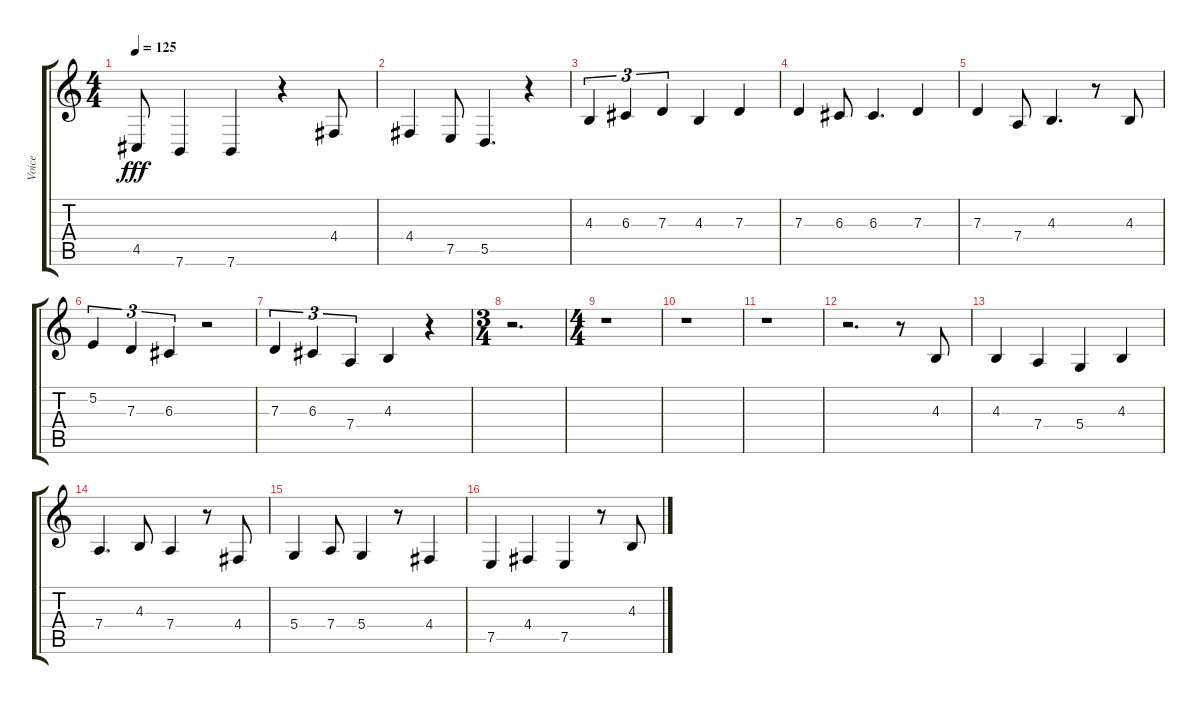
\track ("Voice" "Voice") {instrument shakuhachi}
\staff {score tabs}
\tuning (E4 B3 G3 D3 A2 E2) {hide}
\ts (4 4)
\tempo 125
\clef g2
\ks c
4.5.8{dy fff} 7.6.4 7.6.4 r.4 4.4.8 |
4.4.4 7.5.8 5.5.4{d} r.4 |
4.3.4{tu (3 2)} 6.3.4{tu (3 2)} 7.3.4{tu (3 2)} 4.3.4 7.3.4 |
7.3.4 6.3.8 6.3.4{d} 7.3.4 |
7.3.4 7.4.8 4.3.4{d} r.8 4.3.8 |
5.2.4{tu (3 2)} 7.3.4{tu (3 2)} 6.3.4{tu (3 2)} r.2 |
7.3.4{tu (3 2)} 6.3.4{tu (3 2)} 7.4.4{tu (3 2)} 4.3.4 r.4 |
\ts (3 4)
r.2{d} |
\ts (4 4)
r.1 |
r.1 |
r.1 |
r.2{d} r.8 4.3.8 |
4.3.4 7.4.4 5.4.4 4.3.4 |
7.4.4{d} 4.3.8 7.4.4 r.8 4.4.8 |
5.4.4 7.4.8 5.4.4 r.8 4.4.4 |
7.5.4 4.4.4 7.5.4 r.8 4.3.8
